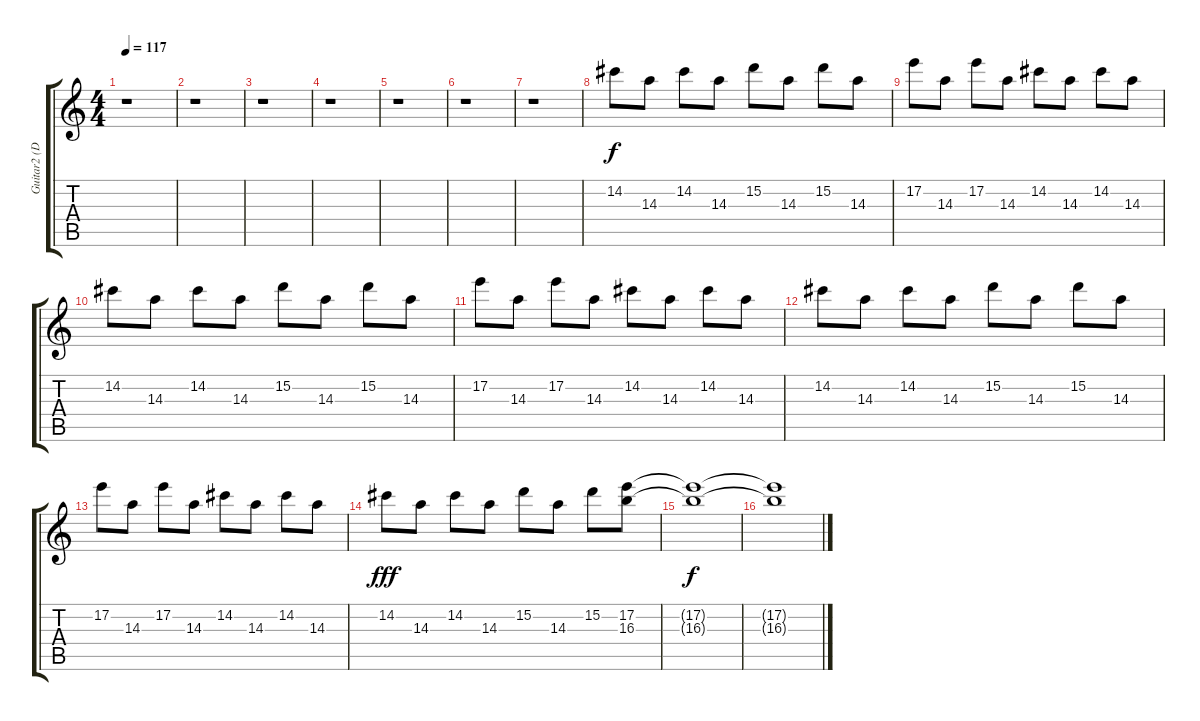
\track ("Guitar2 (Distortion)" "Guitar2 (D") {instrument distortionguitar}
\staff {score tabs}
\tuning (E4 B3 G3 D3 A2 E2) {hide}
\ts (4 4)
\tempo 117
\clef g2
\ks c
r.1{dy f instrument distortionguitar} |
r.1 |
r.1 |
r.1 |
r.1 |
r.1 |
r.1 |
14.2.8 14.3.8 14.2.8 14.3.8 15.2.8 14.3.8 15.2.8 14.3.8 |
17.2.8 14.3.8 17.2.8 14.3.8 14.2.8 14.3.8 14.2.8 14.3.8 |
14.2.8 14.3.8 14.2.8 14.3.8 15.2.8 14.3.8 15.2.8 14.3.8 |
17.2.8 14.3.8 17.2.8 14.3.8 14.2.8 14.3.8 14.2.8 14.3.8 |
14.2.8 14.3.8 14.2.8 14.3.8 15.2.8 14.3.8 15.2.8 14.3.8 |
17.2.8 14.3.8 17.2.8 14.3.8 14.2.8 14.3.8 14.2.8 14.3.8 |
14.2.8{dy fff} 14.3.8 14.2.8 14.3.8 15.2.8 14.3.8 15.2.8 (17.2 16.3).8 |
(17.2{t} 16.3{t}).1{dy f} |
(17.2{t} 16.3{t}).1
